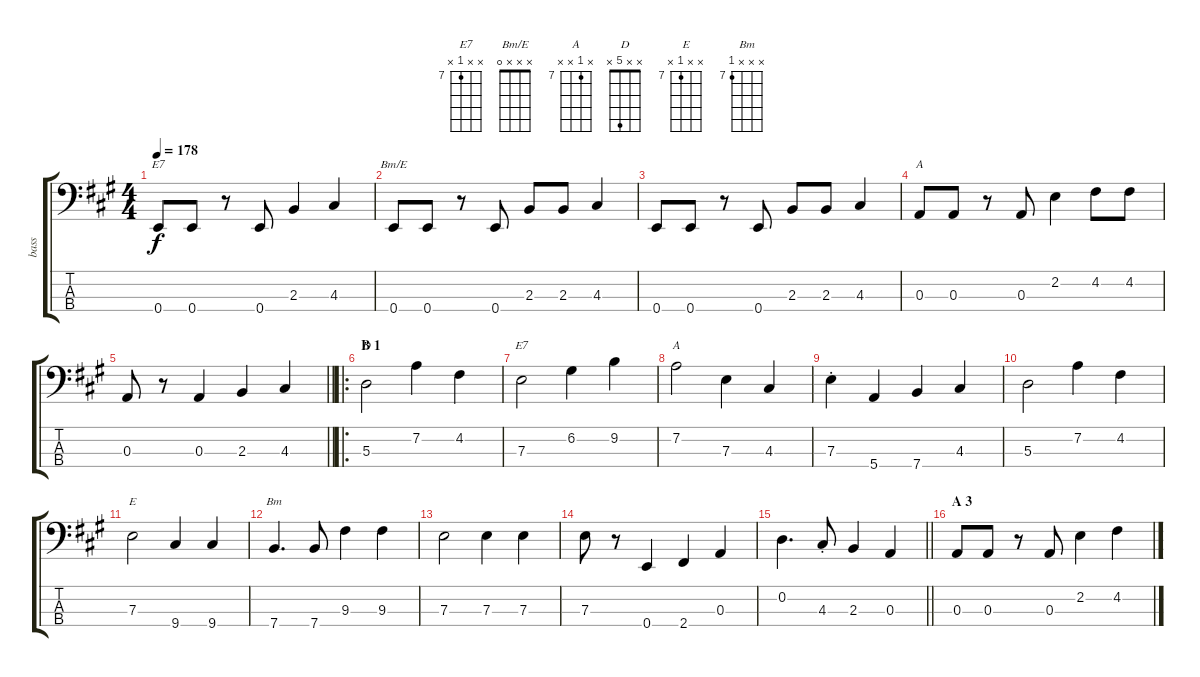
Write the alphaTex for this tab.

\track ("bass" "bass") {instrument electricbassfinger}
\staff {score tabs}
\tuning (G2 D2 A1 E1) {hide}
\chord ("E7" x x x 0)
\chord ("Bm/E" x x x 0)
\chord ("A" x x 0 x)
\chord ("D" x x 5 x)
\chord ("E7" x x 7 x) {firstfret 7}
\chord ("A" x 7 x x) {firstfret 7}
\chord ("E" x x 7 x) {firstfret 7}
\chord ("Bm" x x x 7) {firstfret 7}
\ts (4 4)
\tempo 178
\clef f4
\ks a
0.4.8{ch "E7" dy f} 0.4.8 r.8 0.4.8 2.3.4 4.3.4 |
0.4.8{ch "Bm/E"} 0.4.8 r.8 0.4.8 2.3.8 2.3.8 4.3.4 |
0.4.8 0.4.8 r.8 0.4.8 2.3.8 2.3.8 4.3.4 |
0.3.8{ch "A"} 0.3.8 r.8 0.3.8 2.2.4 4.2.8 4.2.8 |
\barLineRight lightlight
0.3.8 r.8 0.3.4 2.3.4 4.3.4 |
\ro
\section ("" "B 1")
5.3.2{ch "D"} 7.2.4 4.2.4 |
7.3.2{ch "E7"} 6.2.4 9.2.4 |
7.2.2{ch "A"} 7.3.4 4.3.4 |
7.3{st}.4 5.4.4 7.4.4 4.3.4 |
5.3.2 7.2.4 4.2.4 |
7.3.2{ch "E"} 9.4.4 9.4.4 |
7.4.4{d ch "Bm"} 7.4.8 9.3.4 9.3.4 |
7.3.2 7.3.4 7.3.4 |
7.3.8 r.8 0.4.4 2.4.4 0.3.4 |
\barLineRight lightlight
0.2.4{d} 4.3{st}.8 2.3.4 0.3.4 |
\section ("" "A 3")
0.3.8 0.3.8 r.8 0.3.8 2.2.4 4.2.4
